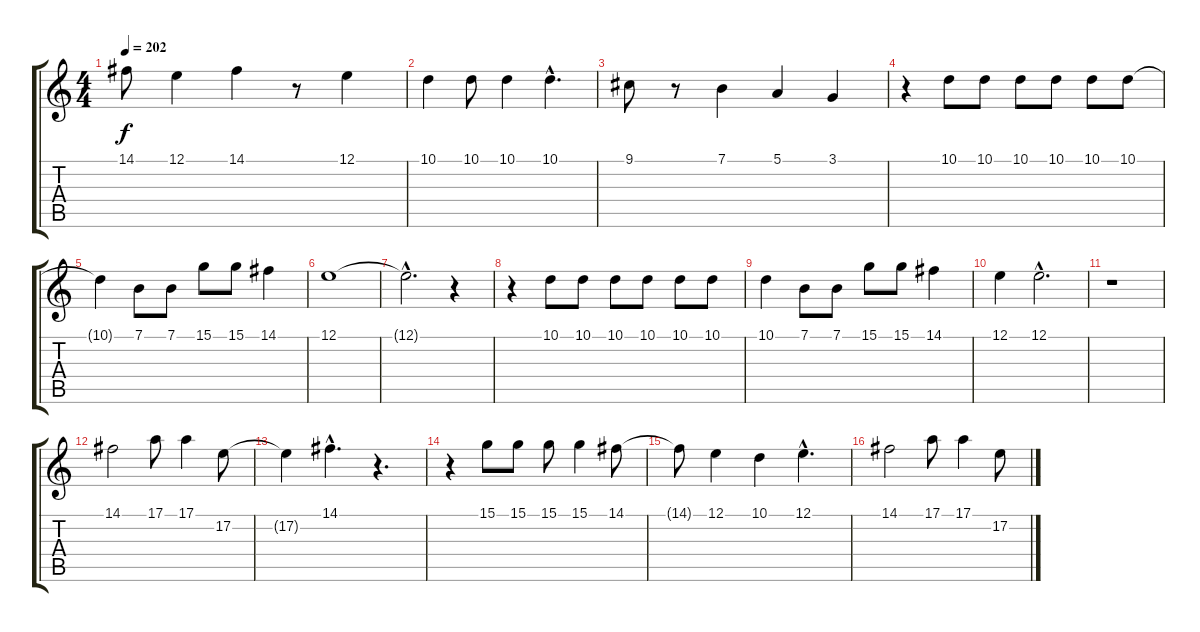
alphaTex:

\track "" {instrument fx5brightness}
\staff {score tabs}
\tuning (E4 B3 G3 D3 A2 E2) {hide}
\ts (4 4)
\tempo 202
\clef g2
\ks c
14.1.8{dy f} 12.1.4 14.1.4 r.8 12.1.4 |
10.1.4 10.1.8 10.1.4 10.1{hac}.4{d} |
9.1.8 r.8 7.1.4 5.1.4 3.1.4 |
r.4 10.1.8 10.1.8 10.1.8 10.1.8 10.1.8 10.1.8 |
10.1{t}.4 7.1.8 7.1.8 15.1.8 15.1.8 14.1.4 |
12.1.1 |
12.1{hac t}.2{d} r.4 |
r.4 10.1.8 10.1.8 10.1.8 10.1.8 10.1.8 10.1.8 |
10.1.4 7.1.8 7.1.8 15.1.8 15.1.8 14.1.4 |
12.1.4 12.1{hac}.2{d} |
r.1 |
14.1.2 17.1.8 17.1.4 17.2.8 |
17.2{t}.4 14.1{hac}.4{d} r.4{d} |
r.4 15.1.8 15.1.8 15.1.8 15.1.4 14.1.8 |
14.1{t}.8 12.1.4 10.1.4 12.1{hac}.4{d} |
14.1.2 17.1.8 17.1.4 17.2.8
